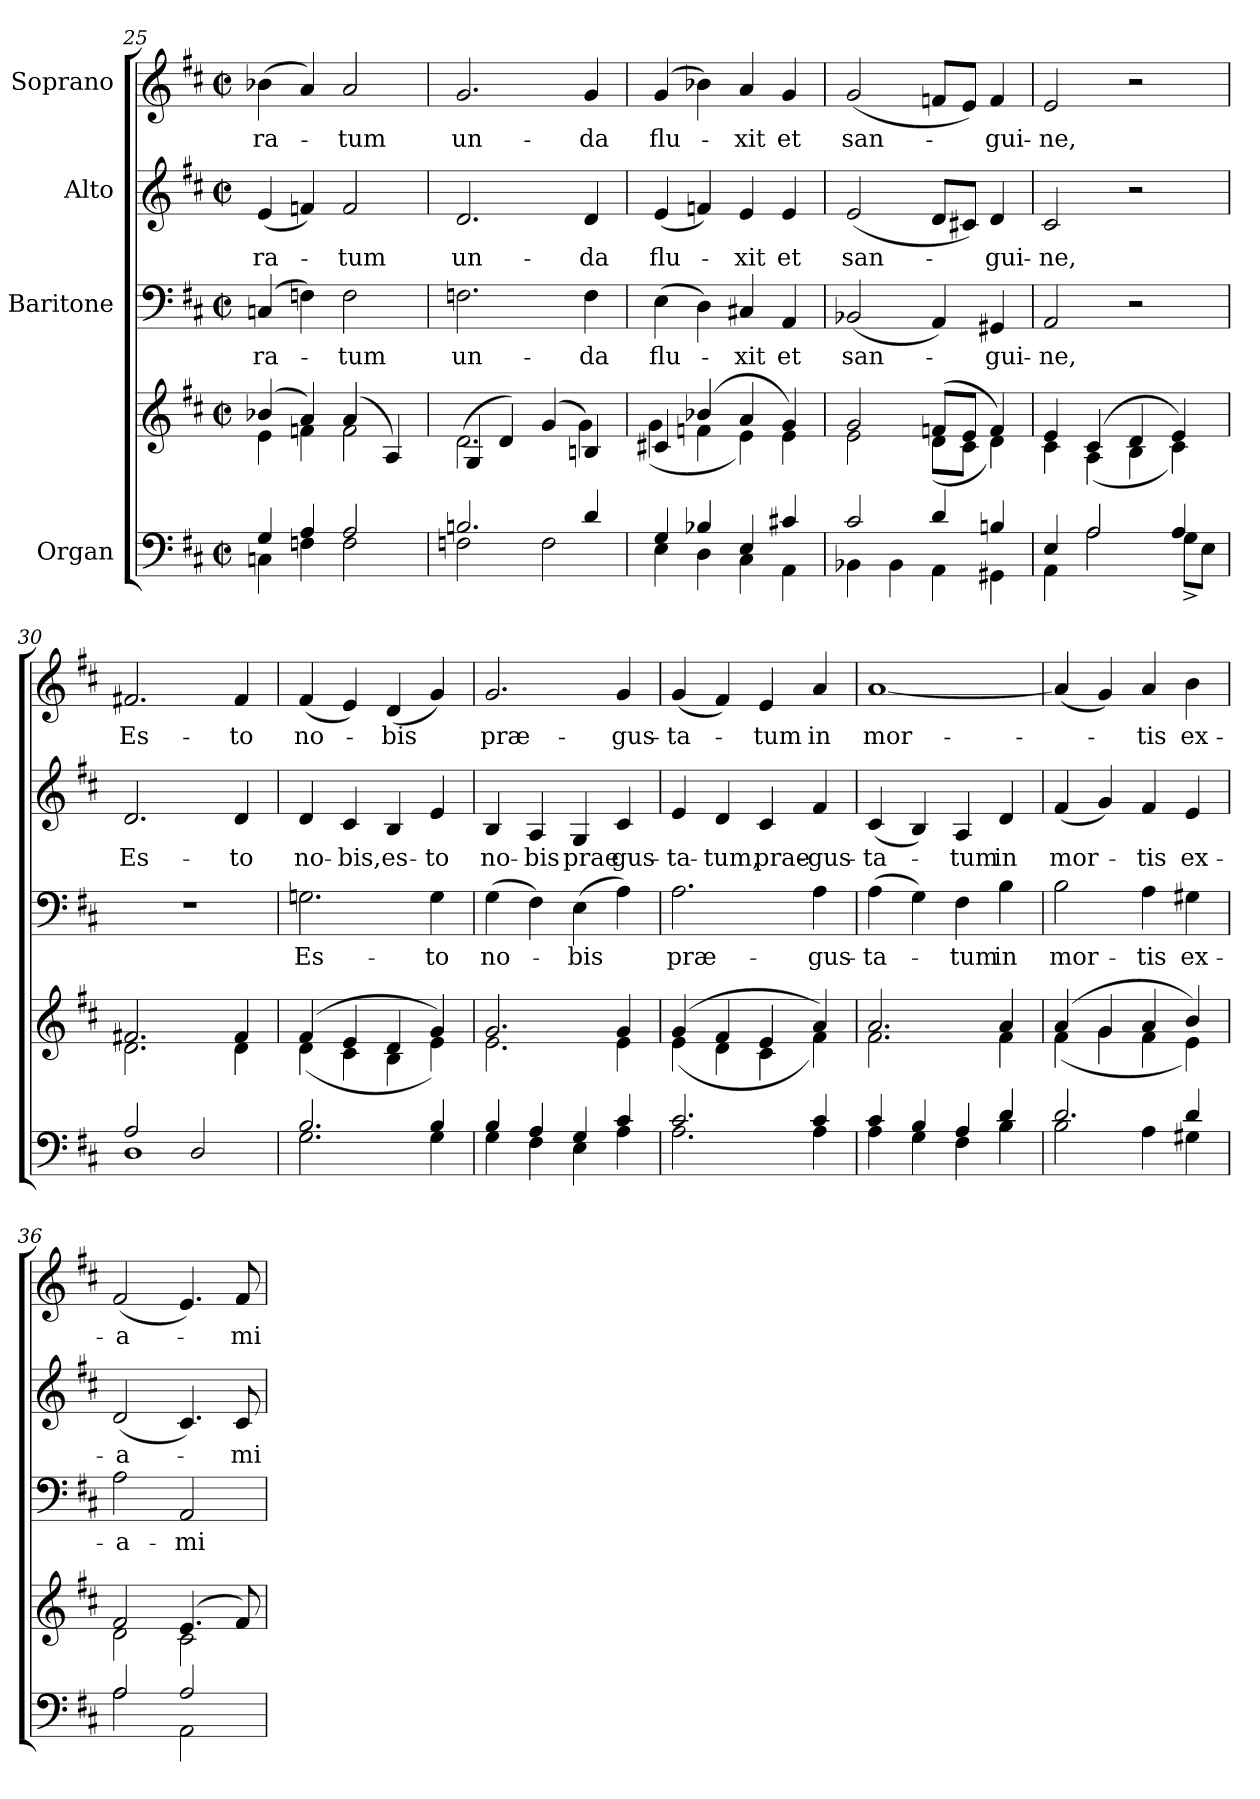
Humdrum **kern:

**kern	**kern	**kern	**text	**kern	**text	**kern	**text
*part4	*part4	*part3	*part3	*part2	*part2	*part1	*part1
*staff5	*staff4	*staff3	*staff3	*staff2	*staff2	*staff1	*staff1
*I"Organ	*	*I"Baritone	*	*I"Alto	*	*I"Soprano	*
*clefF4	*clefG2	*clefF4	*	*clefG2	*	*clefG2	*
*k[f#c#]	*k[f#c#]	*k[f#c#]	*	*k[f#c#]	*	*k[f#c#]	*
*D:	*D:	*D:	*	*D:	*	*D:	*
*M2/2	*M2/2	*M2/2	*	*M2/2	*	*M2/2	*
*met(c|)	*met(c|)	*met(c|)	*	*met(c|)	*	*met(c|)	*
=25	=25	=25	=25	=25	=25	=25	=25
*^	*^	*	*	*	*	*	*
!	!	!	!	!	!LO:LY:b	!	!LO:LY:b	!	!LO:LY:b
4G/	4Cn\	(4b-X/	4e\	(4Cn/	-ra-	(<4e/	-ra-	(>4b-X\	-ra-
4A/	4Fn\	4a/)	4fn\	4Fn\)	.	4fn/)	.	4a/)	.
!	!	!	!	!	!LO:LY:b	!	!LO:LY:b	!	!LO:LY:b
2A/	2F\	(4a/	2f\	2F\	-tum	2f/	-tum	2a/	-tum
.	.	4A/)	.	.	.	.	.	.	.
=26	=26	=26	=26	=26	=26	=26	=26	=26	=26
!	!	!	!	!	!LO:LY:b	!	!LO:LY:b	!	!LO:LY:b
2Fn\	2.Bn/	(>2.d\	4G/	2.Fn\	un-	2.d/	un-	2.g/	un-
.	.	.	4d/)	.	.	.	.	.	.
2F\	.	.	(4g/	.	.	.	.	.	.
!	!	!	!	!	!LO:LY:b	!	!LO:LY:b	!	!LO:LY:b
.	4d/	4Bn/	4g\)	4F\	-da	4d/	-da	4g/	-da
=27	=27	=27	=27	=27	=27	=27	=27	=27	=27
!	!	!	!	!	!LO:LY:b	!	!LO:LY:b	!	!LO:LY:b
4G/	4E\	4c#X/	(<4g\	(>4E\	flu-	(<4e/	flu-	(4g/	flu-
4B-X/	4D\	(4b-X/	4fn\	4D\)	.	4fn/)	.	4b-X\)	.
!	!	!	!	!	!LO:LY:b	!	!LO:LY:b	!	!LO:LY:b
4E/	4C#\	4a/	4e\)	4C#X/	-xit	4e/	-xit	4a/	-xit
!	!	!	!	!	!LO:LY:b	!	!LO:LY:b	!	!LO:LY:b
4c#X/	4AA\	4g/)	4e\	4AA/	et	4e/	et	4g/	et
=28	=28	=28	=28	=28	=28	=28	=28	=28	=28
!	!	!	!	!	!LO:LY:b	!	!LO:LY:b	!	!LO:LY:b
2c#/	4BB-X\	2g/	2e\	(<2BB-X/	san-	(<2e/	san-	(<2g/	san-
.	4BB-\	.	.	.	.	.	.	.	.
4d/	4AA\	(>8fn/L	(<8d\L	4AA/)	.	8d/L	.	8fn/L	.
.	.	8e/J	8c#\J	.	.	8c#X/J)	.	8e/J)	.
!	!	!	!	!	!LO:LY:b	!	!LO:LY:b	!	!LO:LY:b
4Bn/	4GG#X\	4f/)	4d\)	4GG#X/	-gui-	4d/	-gui-	4f/	-gui-
=29	=29	=29	=29	=29	=29	=29	=29	=29	=29
!	!	!	!	!	!LO:LY:b	!	!LO:LY:b	!	!LO:LY:b
4E/	4AA\	4e/	4c#\	2AA/	-ne,	2c#/	-ne,	2e/	-ne,
2A/	2A\	(4c#/	(<4A\	.	.	.	.	.	.
.	.	4d/	4B\	2r	.	2r	.	2r	.
4A/	8G^>\L	4e/)	4c#\)	.	.	.	.	.	.
.	8E\J	.	.	.	.	.	.	.	.
!!LO:LB:g=z
=30	=30	=30	=30	=30	=30	=30	=30	=30	=30
!	!	!	!	!	!	!	!LO:LY:b	!	!LO:LY:b
2A/	1D	2.f#X/	2.d\	1r	.	2.d/	Es-	2.f#X/	Es-
2D/	.	.	.	.	.	.	.	.	.
!	!	!	!	!	!	!	!LO:LY:b	!	!LO:LY:b
.	.	4f#/	4d\	.	.	4d/	-to	4f#/	-to
=31	=31	=31	=31	=31	=31	=31	=31	=31	=31
!	!	!	!	!	!LO:LY:b	!	!LO:LY:b	!	!LO:LY:b
2.B/	2.G\	(4f#/	(<4d\	2.Gn\	Es-	4d/	no-	(<4f#/	no-
!	!	!	!	!	!	!	!LO:LY:b	!	!
.	.	4e/	4c#\	.	.	4c#/	-bis,	4e/)	.
!	!	!	!	!	!	!	!LO:LY:b	!	!LO:LY:b
.	.	4d/	4B\	.	.	4B/	es-	(<4d/	-bis
!	!	!	!	!	!LO:LY:b	!	!LO:LY:b:rj	!	!
4B/	4G\	4g/)	4e\)	4G\	-to	4e/	-to	4g/)	.
=32	=32	=32	=32	=32	=32	=32	=32	=32	=32
!	!	!	!	!	!LO:LY:b	!	!LO:LY:b	!	!LO:LY:b
4B/	4G\	2.g/	2.e\	(>4G\	no-	4B/	no-	2.g/	præ-
!	!	!	!	!	!	!	!LO:LY:b:rj	!	!
4A/	4F#\	.	.	4F#\)	.	4A/	-bis	.	.
!	!	!	!	!	!LO:LY:b	!	!LO:LY:b	!	!
4G/	4E\	.	.	(>4E\	-bis	4G/	prae	.	.
!	!	!	!	!	!	!	!LO:LY:b	!	!LO:LY:b
4c#/	4A\	4g/	4e\	4A\)	.	4c#/	gus-	4g/	-gus-
=33	=33	=33	=33	=33	=33	=33	=33	=33	=33
!	!	!	!	!	!LO:LY:b	!	!LO:LY:b	!	!LO:LY:b
2.c#/	2.A\	(4g/	(<4e\	2.A\	præ-	4e/	-ta-	(<4g/	-ta-
!	!	!	!	!	!	!	!LO:LY:b	!	!
.	.	4f#/	4d\	.	.	4d/	-tum,	4f#/)	.
!	!	!	!	!	!	!	!LO:LY:b	!	!LO:LY:b
.	.	4e/	4c#\	.	.	4c#/	prae-	4e/	-tum
!	!	!	!	!	!LO:LY:b	!	!LO:LY:b:rj	!	!LO:LY:b
4c#/	4A\	4a/)	4f#\)	4A\	-gus-	4f#/	-gus-	4a/	in
=34	=34	=34	=34	=34	=34	=34	=34	=34	=34
!	!	!	!	!	!LO:LY:b	!	!LO:LY:b	!	!LO:LY:b
4c#/	4A\	2.a/	2.f#\	(>4A\	-ta-	(<4c#/	-ta-	[<1a	mor-
4B/	4G\	.	.	4G\)	.	4B/)	.	.	.
!	!	!	!	!	!LO:LY:b	!	!LO:LY:b	!	!
4A/	4F#\	.	.	4F#\	-tum	4A/	-tum	.	.
!	!	!	!	!	!LO:LY:b	!	!LO:LY:b	!	!
4d/	4B\	4a/	4f#\	4B\	in	4d/	in	.	.
=35	=35	=35	=35	=35	=35	=35	=35	=35	=35
!	!	!	!	!	!LO:LY:b	!	!LO:LY:b	!	!
2.d/	2B\	(4a/	(<4f#\	2B\	mor-	(<4f#/	mor-	(<4a/]	.
.	.	4g/	4g\	.	.	4g/)	.	4g/)	.
!	!	!	!	!	!LO:LY:b	!	!LO:LY:b	!	!LO:LY:b
.	4A\	4a/	4f#\	4A\	-tis	4f#/	-tis	4a/	-tis
!	!	!	!	!	!LO:LY:b	!	!LO:LY:b	!	!LO:LY:b
4d/	4G#X\	4b/)	4e\)	4G#X\	ex-	4e/	ex-	4b\	ex-
!!LO:PB:g=z
=36	=36	=36	=36	=36	=36	=36	=36	=36	=36
!	!	!	!	!	!LO:LY:b	!	!LO:LY:b	!	!LO:LY:b
2A/	2A\	2f#/	2d\	2A\	-a-	(<2d/	-a-	(<2f#/	-a-
!	!	!	!	!	!LO:LY:b	!	!	!	!
2A/	2AA\	(4.e/	2c#\	2AA/	-mi-	4.c#/)	.	4.e/)	.
!	!	!	!	!	!	!	!LO:LY:b	!	!LO:LY:b
.	.	8f#/)	.	.	.	8c#/	-mi-	8f#/	-mi-
*v	*v	*	*	*	*	*	*	*	*
*	*v	*v	*	*	*	*	*	*
=	=	=	=	=	=	=	=
*-	*-	*-	*-	*-	*-	*-	*-
